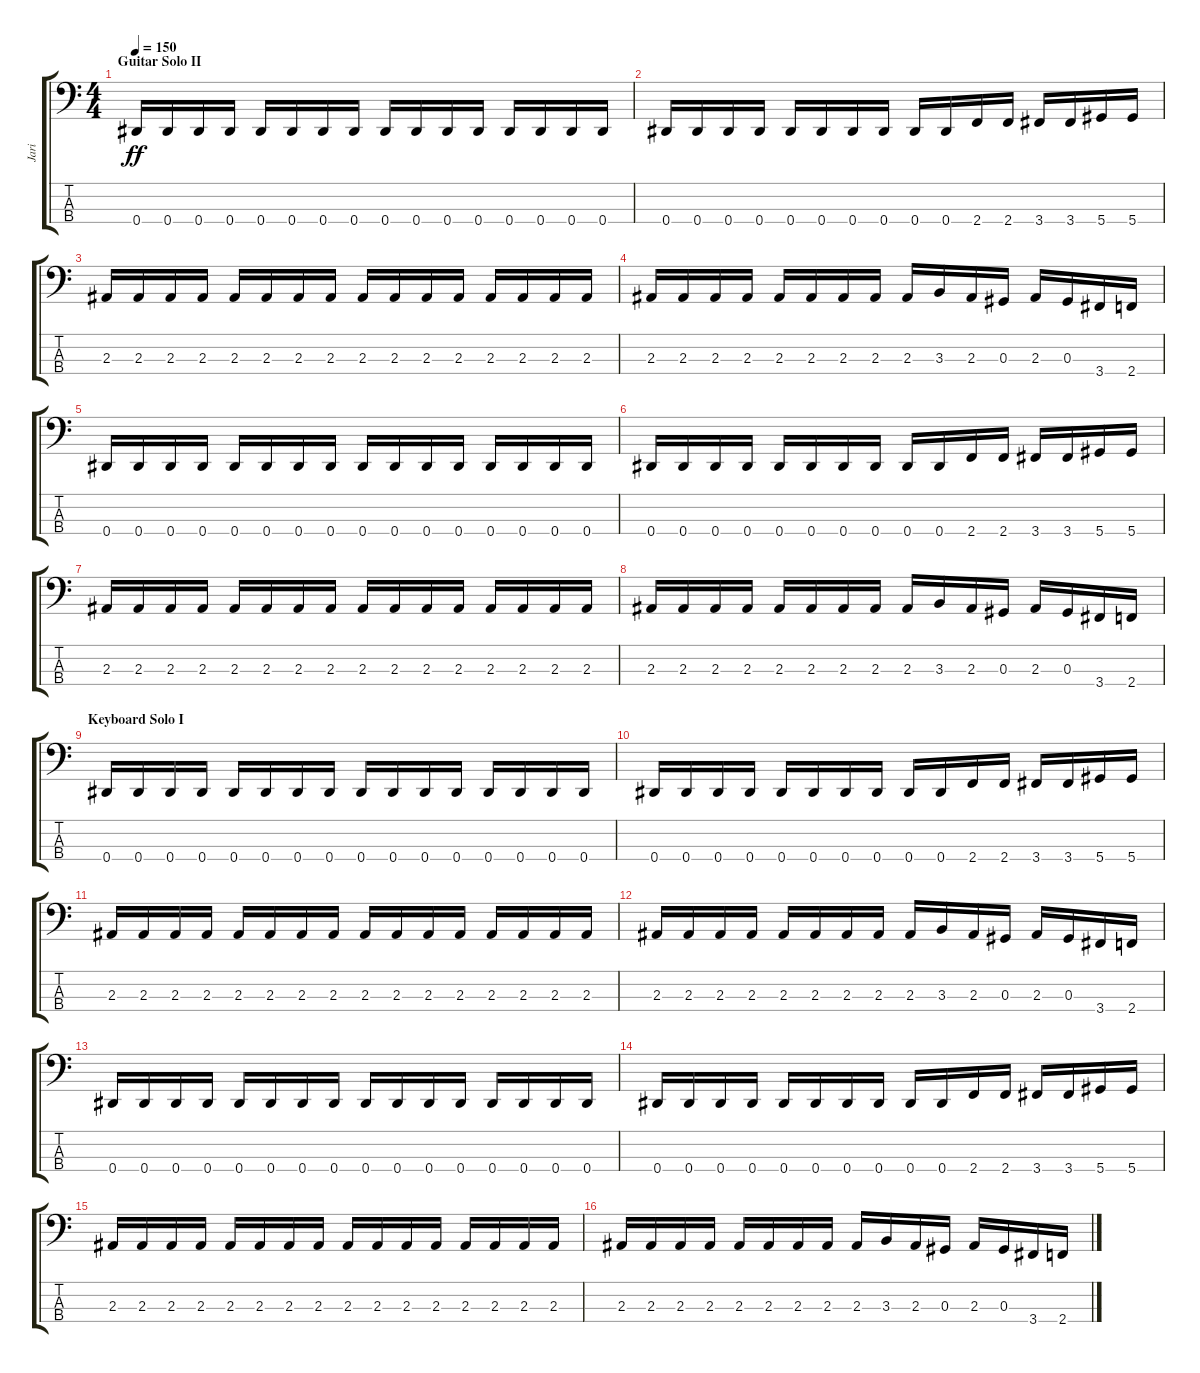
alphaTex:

\track ("Jari" "Jari") {instrument electricbassfinger}
\staff {score tabs}
\tuning (Gb2 Db2 Ab1 Eb1) {hide}
\ts (4 4)
\section ("" "Guitar Solo II")
\tempo 150
\clef f4
\ks c
0.4.16{dy ff} 0.4.16 0.4.16 0.4.16 0.4.16 0.4.16 0.4.16 0.4.16 0.4.16 0.4.16 0.4.16 0.4.16 0.4.16 0.4.16 0.4.16 0.4.16 |
0.4.16 0.4.16 0.4.16 0.4.16 0.4.16 0.4.16 0.4.16 0.4.16 0.4.16 0.4.16 2.4.16 2.4.16 3.4.16 3.4.16 5.4.16 5.4.16 |
2.3.16 2.3.16 2.3.16 2.3.16 2.3.16 2.3.16 2.3.16 2.3.16 2.3.16 2.3.16 2.3.16 2.3.16 2.3.16 2.3.16 2.3.16 2.3.16 |
2.3.16 2.3.16 2.3.16 2.3.16 2.3.16 2.3.16 2.3.16 2.3.16 2.3.16 3.3.16 2.3.16 0.3.16 2.3.16 0.3.16 3.4.16 2.4.16 |
0.4.16 0.4.16 0.4.16 0.4.16 0.4.16 0.4.16 0.4.16 0.4.16 0.4.16 0.4.16 0.4.16 0.4.16 0.4.16 0.4.16 0.4.16 0.4.16 |
0.4.16 0.4.16 0.4.16 0.4.16 0.4.16 0.4.16 0.4.16 0.4.16 0.4.16 0.4.16 2.4.16 2.4.16 3.4.16 3.4.16 5.4.16 5.4.16 |
2.3.16 2.3.16 2.3.16 2.3.16 2.3.16 2.3.16 2.3.16 2.3.16 2.3.16 2.3.16 2.3.16 2.3.16 2.3.16 2.3.16 2.3.16 2.3.16 |
2.3.16 2.3.16 2.3.16 2.3.16 2.3.16 2.3.16 2.3.16 2.3.16 2.3.16 3.3.16 2.3.16 0.3.16 2.3.16 0.3.16 3.4.16 2.4.16 |
\section ("" "Keyboard Solo I")
0.4.16 0.4.16 0.4.16 0.4.16 0.4.16 0.4.16 0.4.16 0.4.16 0.4.16 0.4.16 0.4.16 0.4.16 0.4.16 0.4.16 0.4.16 0.4.16 |
0.4.16 0.4.16 0.4.16 0.4.16 0.4.16 0.4.16 0.4.16 0.4.16 0.4.16 0.4.16 2.4.16 2.4.16 3.4.16 3.4.16 5.4.16 5.4.16 |
2.3.16 2.3.16 2.3.16 2.3.16 2.3.16 2.3.16 2.3.16 2.3.16 2.3.16 2.3.16 2.3.16 2.3.16 2.3.16 2.3.16 2.3.16 2.3.16 |
2.3.16 2.3.16 2.3.16 2.3.16 2.3.16 2.3.16 2.3.16 2.3.16 2.3.16 3.3.16 2.3.16 0.3.16 2.3.16 0.3.16 3.4.16 2.4.16 |
0.4.16 0.4.16 0.4.16 0.4.16 0.4.16 0.4.16 0.4.16 0.4.16 0.4.16 0.4.16 0.4.16 0.4.16 0.4.16 0.4.16 0.4.16 0.4.16 |
0.4.16 0.4.16 0.4.16 0.4.16 0.4.16 0.4.16 0.4.16 0.4.16 0.4.16 0.4.16 2.4.16 2.4.16 3.4.16 3.4.16 5.4.16 5.4.16 |
2.3.16 2.3.16 2.3.16 2.3.16 2.3.16 2.3.16 2.3.16 2.3.16 2.3.16 2.3.16 2.3.16 2.3.16 2.3.16 2.3.16 2.3.16 2.3.16 |
2.3.16 2.3.16 2.3.16 2.3.16 2.3.16 2.3.16 2.3.16 2.3.16 2.3.16 3.3.16 2.3.16 0.3.16 2.3.16 0.3.16 3.4.16 2.4.16
